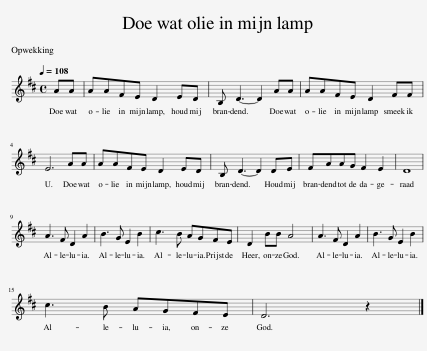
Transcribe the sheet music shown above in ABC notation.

X:1
L:1/8
Q:1/4=108
M:4/4
I:linebreak $
K:D
V:1 treble
V:1
 AA | AAFE D2 ED | B, D3- D2 AA | AAFE D2 FF |$ E6 AA | %5
 AAFE D2 ED | B, D3- D2 DE | FAAG F2 E2 | D8 |$ A3 F D2 A2 | %10
 B3 G E2 B2 | c3 B AGFE | D2 BB A4 | A3 F D2 A2 | B3 G E2 B2 |$ %15
 c3 B AGFE | D6 z2 |] %17
